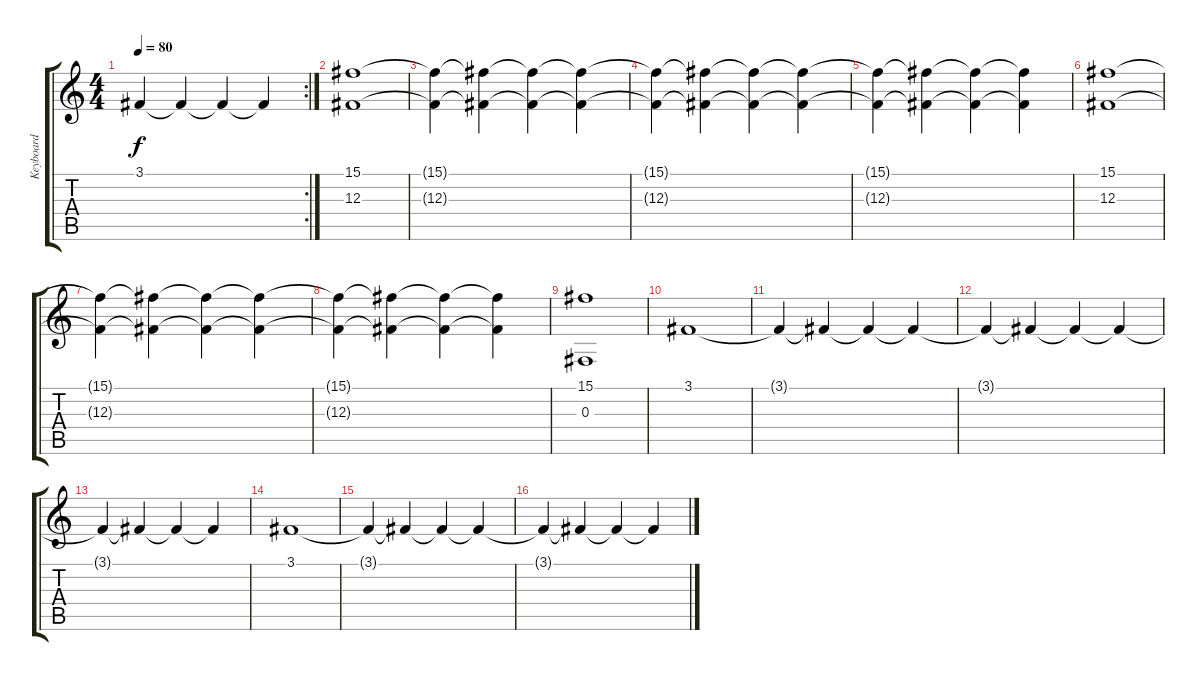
\track ("Keyboard" "Keyboard") {instrument lead3calliope}
\staff {score tabs}
\tuning (Eb4 Bb3 Gb3 Db3 Ab2 Eb2) {hide}
\rc 2
\ts (4 4)
\tempo 80
\clef g2
\ks c
3.1{t}.4{dy f} 3.1{t}.4 3.1{t}.4 3.1{t}.4 |
(15.1 12.3).1 |
(15.1{t} 12.3{t}).4 (15.1{t} 12.3{t}).4 (15.1{t} 12.3{t}).4 (15.1{t} 12.3{t}).4 |
(15.1{t} 12.3{t}).4 (15.1{t} 12.3{t}).4 (15.1{t} 12.3{t}).4 (15.1{t} 12.3{t}).4 |
(15.1{t} 12.3{t}).4 (15.1{t} 12.3{t}).4 (15.1{t} 12.3{t}).4 (15.1{t} 12.3{t}).4 |
(15.1 12.3).1 |
(15.1{t} 12.3{t}).4 (15.1{t} 12.3{t}).4 (15.1{t} 12.3{t}).4 (15.1{t} 12.3{t}).4 |
(15.1{t} 12.3{t}).4 (15.1{t} 12.3{t}).4 (15.1{t} 12.3{t}).4 (15.1{t} 12.3{t}).4 |
(15.1 0.3).1 |
3.1.1 |
3.1{t}.4 3.1{t}.4 3.1{t}.4 3.1{t}.4 |
3.1{t}.4 3.1{t}.4 3.1{t}.4 3.1{t}.4 |
3.1{t}.4 3.1{t}.4 3.1{t}.4 3.1{t}.4 |
3.1.1 |
3.1{t}.4 3.1{t}.4 3.1{t}.4 3.1{t}.4 |
3.1{t}.4 3.1{t}.4 3.1{t}.4 3.1{t}.4
